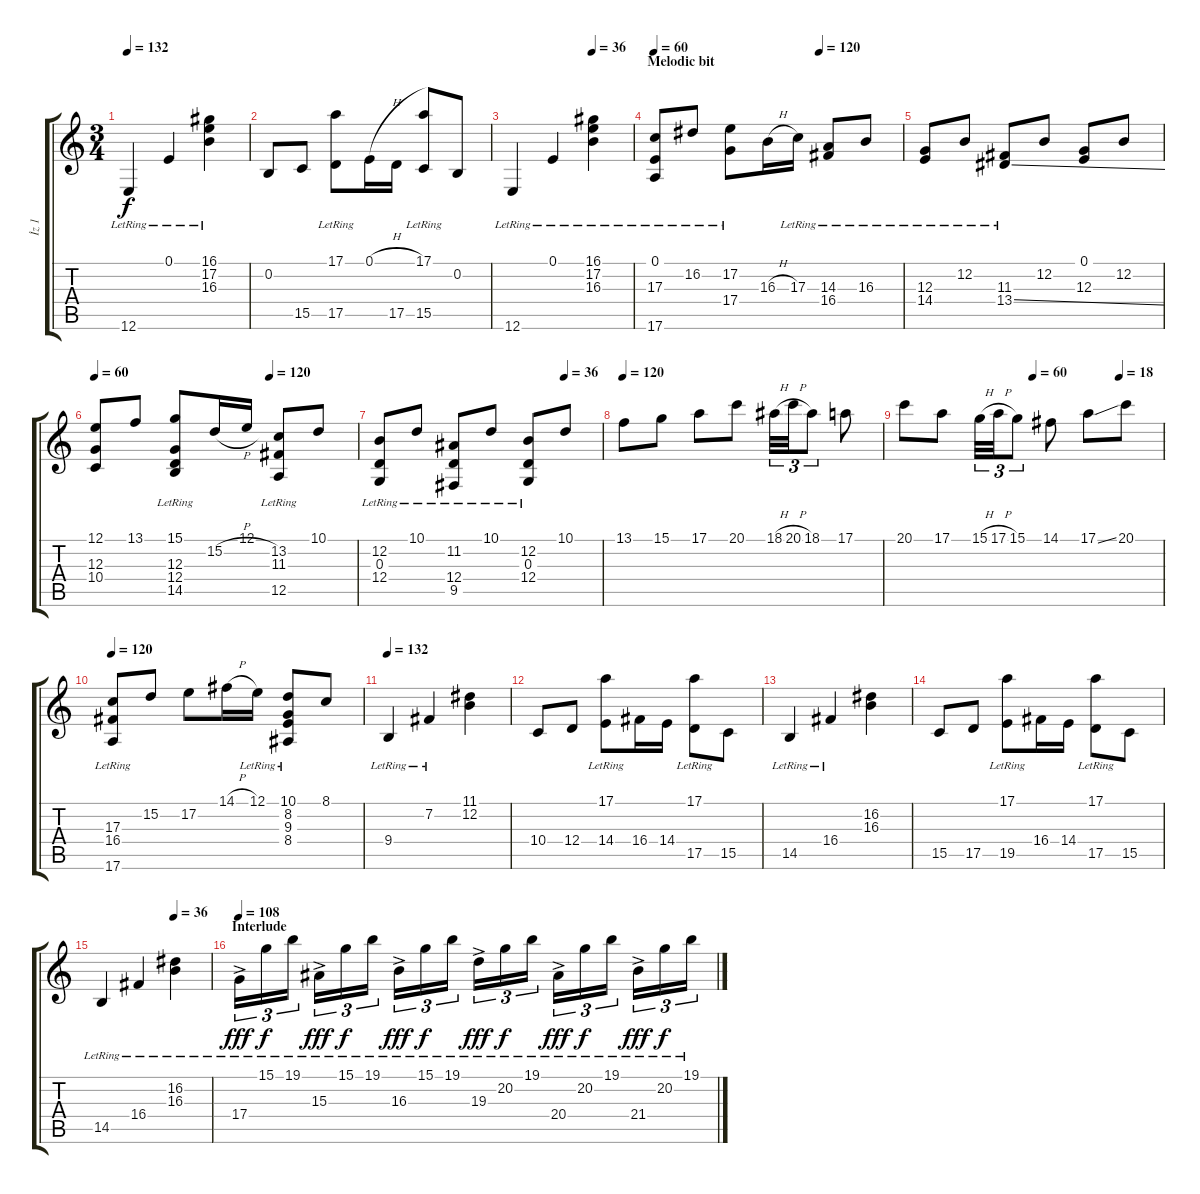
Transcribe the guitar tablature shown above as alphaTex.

\track ("İz 1" "İz 1") {instrument stringensemble1}
\staff {score tabs}
\tuning (E4 B3 G3 D3 A2 E2) {hide}
\ts (3 4)
\tempo 132
\clef g2
\ks c
12.6{lr}.4{dy f} 0.1{lr}.4 (16.1 17.2{lr} 16.3).4 |
0.2.8 15.5.8 (17.1{lr} 17.5).8 0.1{h}.16 17.5.16 (17.1{lr} 15.5).8 0.2.8 |
\tempo (36 0.6666666666666666)
12.6{lr}.4 0.1{lr}.4 (16.1 17.2{lr} 16.3).4 |
\section ("" "Melodic bit")
\tempo 60
\tempo (120 0.6666666666666666)
(0.1{lr} 17.3{lr} 17.6{lr}).8 16.2{lr}.8 (17.2{lr} 17.4{lr}).8 16.3{h}.16 17.3{lr}.16 (14.3 16.4{lr}).8 16.3{lr}.8 |
(12.3{lr} 14.4).8 12.2{lr}.8 (11.3{lr} 13.4{ss}).8 12.2.8 (0.1 12.3).8 12.2.8 |
\tempo 60
\tempo (120 0.6666666666666666)
(12.1 12.3 10.4).8 13.1.8 (15.1 12.3 12.4{lr} 14.5).8 15.2{h}.16 12.1.16 (13.2 11.3{lr} 12.5{lr}).8 10.1.8 |
\tempo (36 0.8333333333333334)
(12.2 0.3 12.4{lr}).8 10.1{lr}.8 (11.2{lr} 12.4{lr} 9.5{lr}).8 10.1{lr}.8 (12.2{lr} 0.3{lr} 12.4{lr}).8 10.1.8 |
\tempo 120
13.1.8 15.1.8 17.1.8 20.1.8 18.1{h}.32{tu (3 2)} 20.1{h}.32{tu (3 2)} 18.1.8{tu (3 2)} 17.1.8 |
\tempo (60 0.5)
\tempo (18 0.8333333333333334)
20.1.8 17.1.8 15.1{h}.32{tu (3 2)} 17.1{h}.32{tu (3 2)} 15.1.8{tu (3 2)} 14.1.8 17.1{ss}.8 20.1.8 |
\tempo 120
(17.3 16.4{lr} 17.6{lr}).8 15.2.8 17.2.8 14.1{h}.16 12.1{lr}.16 (10.1 8.2{lr} 9.3{lr} 8.4{lr}).8 8.1.8 |
\tempo 132
9.4{lr}.4 7.2{lr}.4 (11.1 12.2).4 |
10.4.8 12.4.8 (17.1{lr} 14.4).8 16.4.16 14.4.16 (17.1{lr} 17.5).8 15.5.8 |
14.5{lr}.4 16.4{lr}.4 (16.2 16.3).4 |
15.5.8 17.5.8 (17.1{lr} 19.5).8 16.4.16 14.4.16 (17.1{lr} 17.5).8 15.5.8 |
\tempo (36 0.6666666666666666)
14.5{lr}.4 16.4{lr}.4 (16.2 16.3{lr}).4 |
\section ("" "Interlude")
\tempo 108
17.4{ac lr}.16{tu (3 2) dy fff volume 13 balance 1} 15.1{lr}.16{tu (3 2) dy f} 19.1{lr}.16{tu (3 2)} 15.3{ac lr}.16{tu (3 2) dy fff} 15.1{lr}.16{tu (3 2) dy f} 19.1{lr}.16{tu (3 2)} 16.3{ac lr}.16{tu (3 2) dy fff} 15.1{lr}.16{tu (3 2) dy f} 19.1{lr}.16{tu (3 2)} 19.3{ac lr}.16{tu (3 2) dy fff} 20.2{lr}.16{tu (3 2) dy f} 19.1{lr}.16{tu (3 2)} 20.4{ac lr}.16{tu (3 2) dy fff} 20.2{lr}.16{tu (3 2) dy f} 19.1{lr}.16{tu (3 2)} 21.4{ac lr}.16{tu (3 2) dy fff} 20.2{lr}.16{tu (3 2) dy f} 19.1{lr}.16{tu (3 2)}
